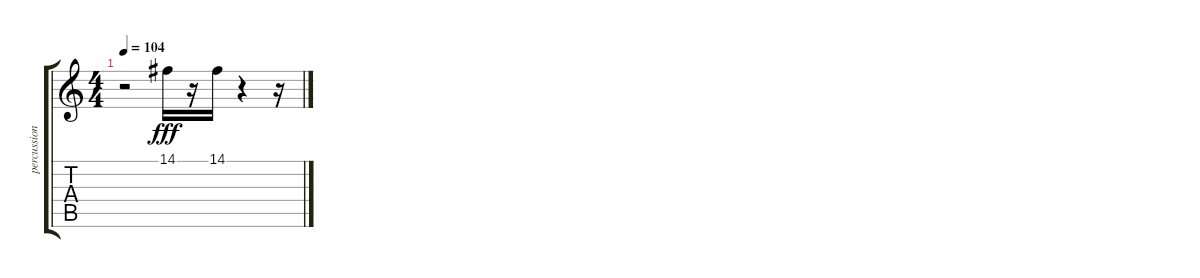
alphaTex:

\track ("percussions" "percussion") {instrument woodblock}
\staff {score tabs}
\tuning (E4 B3 G3 D3 A2 E2) {hide}
\ts (4 4)
\tempo 104
\clef g2
\ks c
r.2{dy fff} 14.1.16 r.16 14.1.16 r.4 r.16
